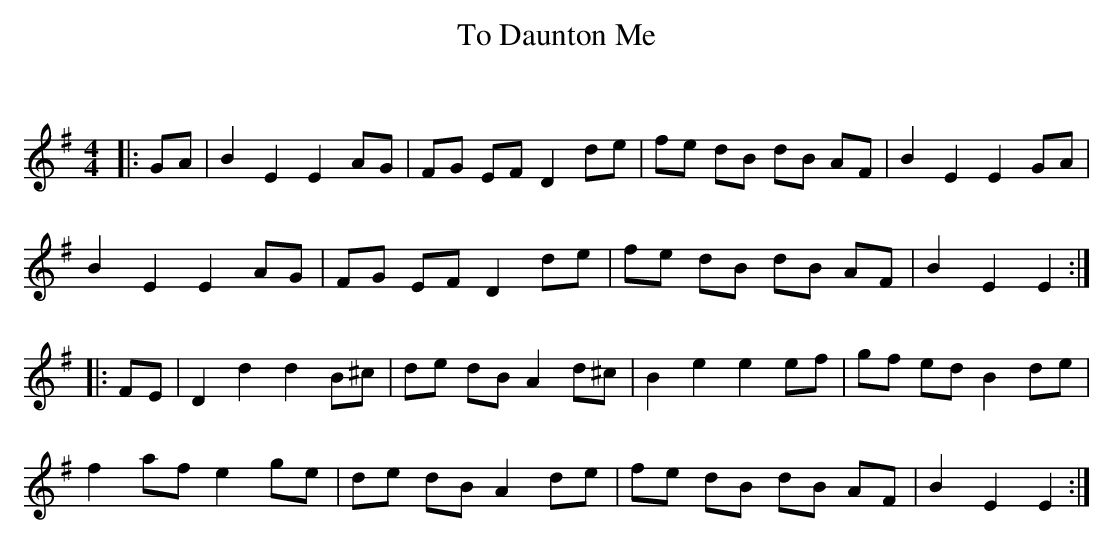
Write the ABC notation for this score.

X:1
T: To Daunton Me
C:
Q: 232
K:Em
M:4/4
L:1/8
|:GA|B2 E2 E2 AG|FG EF D2 de|fe dB dB AF|B2 E2 E2 GA|
B2 E2 E2 AG|FG EF D2 de|fe dB dB AF|B2 E2 E2:|
|:FE|D2 d2 d2 B^c|de dB A2 d^c|B2 e2 e2 ef|gf ed B2 de|
f2 af e2 ge|de dB A2 de|fe dB dB AF|B2 E2 E2:|
